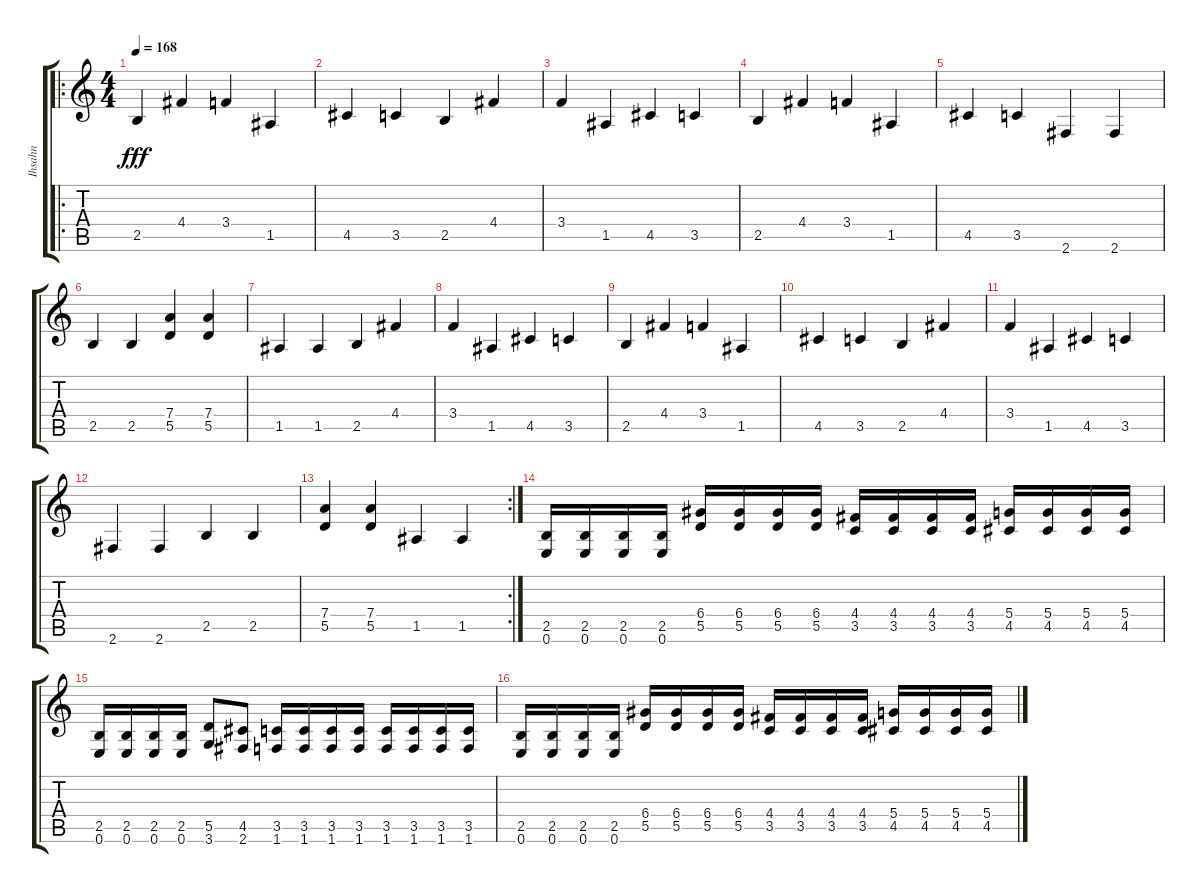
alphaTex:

\track ("Ihsahn" "Ihsahn") {instrument distortionguitar}
\staff {score tabs}
\tuning (E4 B3 G3 D3 A2 E2) {hide}
\ro
\ts (4 4)
\tempo 168
\clef g2
\ks c
2.5.4{dy fff} 4.4.4 3.4.4 1.5.4 |
4.5.4 3.5.4 2.5.4 4.4.4 |
3.4.4 1.5.4 4.5.4 3.5.4 |
2.5.4 4.4.4 3.4.4 1.5.4 |
4.5.4 3.5.4 2.6.4 2.6.4 |
2.5.4 2.5.4 (7.4 5.5).4 (7.4 5.5).4 |
1.5.4 1.5.4 2.5.4 4.4.4 |
3.4.4 1.5.4 4.5.4 3.5.4 |
2.5.4 4.4.4 3.4.4 1.5.4 |
4.5.4 3.5.4 2.5.4 4.4.4 |
3.4.4 1.5.4 4.5.4 3.5.4 |
2.6.4 2.6.4 2.5.4 2.5.4 |
\rc 2
(7.4 5.5).4 (7.4 5.5).4 1.5.4 1.5.4 |
(2.5 0.6).16 (2.5 0.6).16 (2.5 0.6).16 (2.5 0.6).16 (6.4 5.5).16 (6.4 5.5).16 (6.4 5.5).16 (6.4 5.5).16 (4.4 3.5).16 (4.4 3.5).16 (4.4 3.5).16 (4.4 3.5).16 (5.4 4.5).16 (5.4 4.5).16 (5.4 4.5).16 (5.4 4.5).16 |
(2.5 0.6).16 (2.5 0.6).16 (2.5 0.6).16 (2.5 0.6).16 (5.5 3.6).8 (4.5 2.6).8 (3.5 1.6).16 (3.5 1.6).16 (3.5 1.6).16 (3.5 1.6).16 (3.5 1.6).16 (3.5 1.6).16 (3.5 1.6).16 (3.5 1.6).16 |
(2.5 0.6).16 (2.5 0.6).16 (2.5 0.6).16 (2.5 0.6).16 (6.4 5.5).16 (6.4 5.5).16 (6.4 5.5).16 (6.4 5.5).16 (4.4 3.5).16 (4.4 3.5).16 (4.4 3.5).16 (4.4 3.5).16 (5.4 4.5).16 (5.4 4.5).16 (5.4 4.5).16 (5.4 4.5).16
